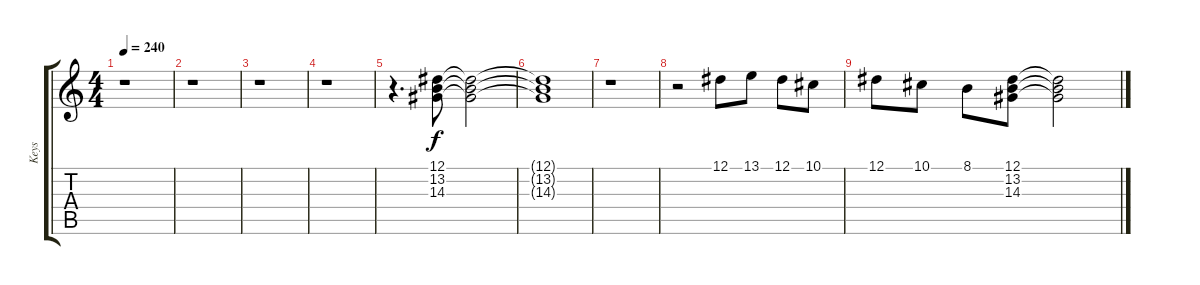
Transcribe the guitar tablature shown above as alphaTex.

\track ("Keys" "Keys") {instrument rockorgan}
\staff {score tabs}
\tuning (Eb4 Bb3 Gb3 Db3 Ab2 Eb2) {hide}
\ts (4 4)
\tempo 240
\clef g2
\ks c
r.1{dy f} |
r.1 |
r.1 |
r.1 |
r.4{d} (12.1 13.2 14.3).8 (12.1{t} 13.2{t} 14.3{t}).2 |
(12.1{t} 13.2{t} 14.3{t}).1 |
r.1 |
r.2 12.1.8 13.1.8 12.1.8 10.1.8 |
12.1.8 10.1.8 8.1.8 (12.1 13.2 14.3).8 (12.1{t} 13.2{t} 14.3{t}).2
